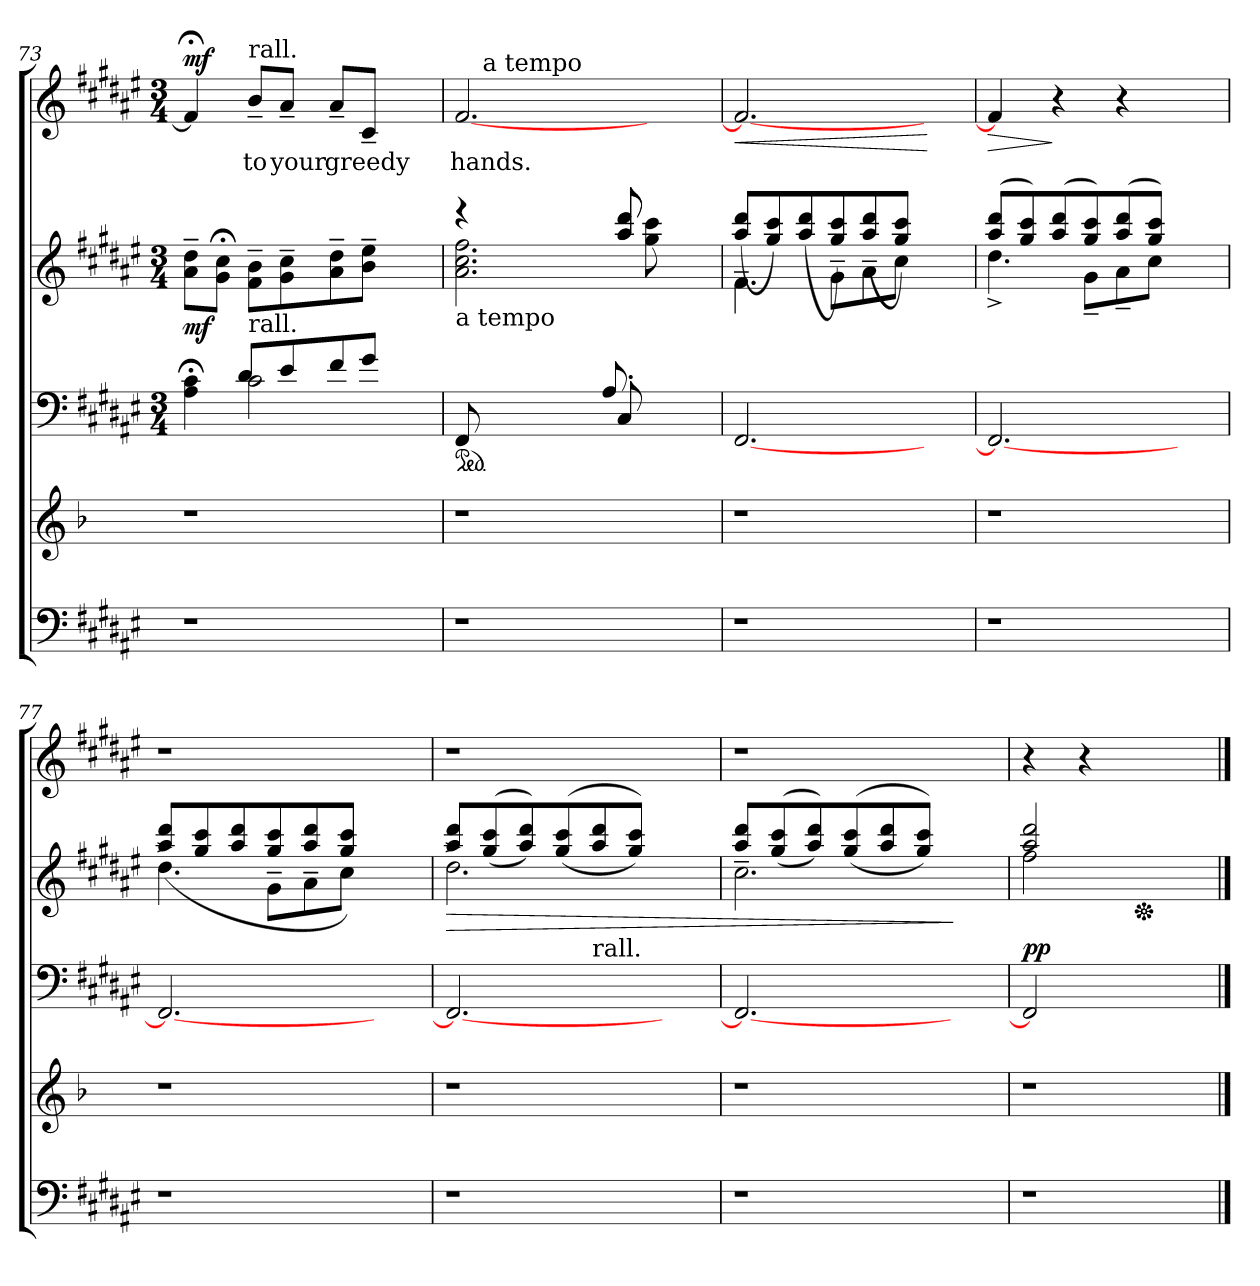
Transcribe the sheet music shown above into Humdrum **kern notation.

**kern	**kern	**kern	**kern	**dynam	**kern	**text	**dynam
*part4	*part3	*part2	*part2	*part2	*part1	*part1	*part1
*staff5	*staff4	*staff3	*staff2	*staff2/3	*staff1	*staff1	*staff1
*clefF4	*clefG2	*clefF4	*clefG2	*	*clefG2	*	*
*k[f#c#g#d#a#e#]	*k[b-]	*k[f#c#g#d#a#e#]	*k[f#c#g#d#a#e#]	*	*k[f#c#g#d#a#e#]	*	*
*F#:	*F:	*F#:	*F#:	*	*F#:	*	*
*	*	*M3/4	*M3/4	*	*M3/4	*	*
=73	=73	=73	=73	=73	=73	=73	=73
*	*	*^	*	*	*	*	*
!	!	!	!	!	!LO:DY:b	!	!	!LO:DY:a
1r	1r	4A#\; 4c#\;	4ryy	8a#\~> 8dd#\~>L	mf	4f#;/]	.	mf
.	.	.	.	8g#\;< 8cc#\;<J	.	.	.	.
!	!	!	!	!	!	!LO:TX:a:t=rall.	!	!
!	!	!LO:TX:a:t=rall.	!	!	!	!	!	!
!	!	!	!	!	!	!	!LO:LY:b	!
.	.	2c#\	8d#/L	8f#\~> 8b\~>L	.	8b~>/L	to	.
!	!	!	!	!	!	!	!LO:LY:b	!
.	.	.	8e#/	8g#\~> 8cc#\~>	.	8a#~</J	your	.
!	!	!	!	!	!	!	!LO:LY:b	!
.	.	.	8f#/	8a#\~> 8dd#\~>	.	8a#~</L	greedy	.
.	.	.	8g#/J	8b\~> 8ee#\~>J	.	8c#~</J	.	.
.	.	4ryy	4ryy	4ryy	.	4ryy	.	.
!!LO:LB:g=z
=74	=74	=74	=74	=74	=74	=74	=74	=74
*	*	*ped	*	*	*	*	*	*
*	*	*	*	*^	*	*	*	*
*	*	*	*	*	*^	*	*	*	*
*	*	*	*	*	*	*^	*	*	*	*
!	!	!	!	!LO:TX:b:t=a tempo	!	!	!	!	!	!	!
!	!	!	!	!	!	!	!	!	!	!LO:LY:b	!
*	*	*	*	*	*	*	*	*	*^	*	*
1r	1r	8FF#/	2ryy	4reee	2.a#\ 2.cc#\ 2.ff#\	2ryy	2ryy	.	[<2.f#/	16.ryy	hands.	.
!	!	!	!	!	!	!	!	!	!	!LO:TX:a:t=a tempo	!	!
.	.	.	.	.	.	.	.	.	.	2ryy	.	.
.	.	2ryy	.	.	.	.	.	.	.	.	.	.
.	.	.	.	4.ryy	.	.	.	.	.	.	.	.
.	.	.	8ryy	.	.	8ryy	8ryy	.	.	.	.	.
.	.	.	.	.	.	.	.	.	.	4ryy	.	.
.	.	8C#'>/	8A#/	8aa#/ 8ddd#/	.	(<8aa#/ 8ddd#/	8gg#\ 8ccc#\	.	.	.	.	.
.	.	4ryy	4ryy	4ryy	4ryy	4ryy	4ryy	.	4ryy	.	.	.
.	.	.	.	.	.	.	.	.	.	8ryy	.	.
.	.	.	.	.	.	.	.	.	.	32ryy	.	.
=75	=75	=75	=75	=75	=75	=75	=75	=75	=75	=75	=75	=75
!	!	!LO:TX:a:t=molto accelerando	!	!	!	!	!	!	!	!	!	!
!	!	!	!	!	!	!	!	!	!	!	!	!LO:HP:b
*	*	*v	*v	*	*	*	*	*	*v	*v	*	*
*	*	*	*	*v	*v	*v	*	*	*	*
1r	1r	[<2.FF#/)	4.f#~<\	(<8aa#/ 8ddd#/L	.	2.f#/_	.	<
.	.	.	.	8gg#/ 8ccc#/)	.	.	.	.
.	.	.	.	(<8aa#/ 8ddd#/	.	.	.	.
.	.	.	8g#~<\L	8gg#/ 8ccc#/)	.	.	.	.
.	.	.	8a#~<\	(<8aa#/ 8ddd#/	.	.	.	.
.	.	.	8cc#\J	8gg#/ 8ccc#/J)	.	.	.	.
.	.	4ryy	4ryy	4ryy	.	4ryy	.	[
=76	=76	=76	=76	=76	=76	=76	=76	=76
!	!	!	!	!	!	!	!	!LO:HP:b
1r	1r	2.FF#/_	(<8aa#/ 8ddd#/L	4.dd#^<\	.	4f#/]	.	>
.	.	.	8gg#/ 8ccc#/)	.	.	.	.	.
.	.	.	(<8aa#/ 8ddd#/	.	.	4r	.	]
.	.	.	8gg#/ 8ccc#/)	8g#~<\L	.	.	.	.
.	.	.	(<8aa#/ 8ddd#/	8a#~<\	.	4r	.	.
.	.	.	8gg#/ 8ccc#/J)	8cc#\J	.	.	.	.
.	.	4ryy	4ryy	4ryy	.	4ryy	.	.
=77	=77	=77	=77	=77	=77	=77	=77	=77
!	!	!	!	!	!	!LO:N:vis=1	!	!
1r	1r	2.FF#/_	4.dd#^<\	(<8aa#/ 8ddd#/L	.	2.r	.	.
.	.	.	.	8gg#/ 8ccc#/	.	.	.	.
.	.	.	.	8aa#/ 8ddd#/	.	.	.	.
.	.	.	8g#~<\L	8gg#/ 8ccc#/	.	.	.	.
.	.	.	8a#~<\	8aa#/ 8ddd#/	.	.	.	.
.	.	.	8cc#\J	8gg#/ 8ccc#/J)	.	.	.	.
.	.	4ryy	4ryy	4ryy	.	4ryy	.	.
=78	=78	=78	=78	=78	=78	=78	=78	=78
!	!	!	!	!	!LO:HP:b	!LO:N:vis=1	!	!
*	*	*^	*	*	*	*	*	*
1r	1r	2.FF#/_	2ryy	2.dd#^<\	8aa#/ 8ddd#/L	>	2.r	.	.
.	.	.	.	.	(<(>8gg#/ 8ccc#/	.	.	.	.
.	.	.	.	.	8aa#/ 8ddd#/))	.	.	.	.
.	.	.	.	.	(>(<8gg#/ 8ccc#/	.	.	.	.
!	!	!	!LO:TX:a:t=rall.	!	!	!	!	!	!
.	.	.	2ryy	.	8aa#/ 8ddd#/	.	.	.	.
.	.	.	.	.	8gg#/ 8ccc#/J))	.	.	.	.
.	.	4ryy	.	4ryy	4ryy	.	4ryy	.	.
=79	=79	=79	=79	=79	=79	=79	=79	=79	=79
!	!	!	!	!	!	!	!LO:N:vis=1	!	!
*	*	*v	*v	*	*	*	*	*	*
1r	1r	2.FF#/_	2.cc#~<\	8aa#/ 8ddd#/L	.	2.r	.	.
.	.	.	.	(<(>8gg#/ 8ccc#/	.	.	.	.
.	.	.	.	8aa#/ 8ddd#/))	.	.	.	.
.	.	.	.	(>(<8gg#/ 8ccc#/	.	.	.	.
.	.	.	.	8aa#/ 8ddd#/	.	.	.	.
.	.	.	.	8gg#/ 8ccc#/J))	.	.	.	.
.	.	4ryy	4ryy	4ryy	]	4ryy	.	.
=80	=80	=80	=80	=80	=80	=80	=80	=80
!	!	!	!	!	!LO:DY:a=2	!	!	!
1r	1r	2FF#/]	2ff#~<\	2aa#/ 2ddd#/	pp	4r	.	.
.	.	.	.	.	.	4r	.	.
*	*	*	*Xped	*	*	*	*	*
.	.	2ryy	2ryy	2ryy	.	2ryy	.	.
*	*	*	*v	*v	*	*	*	*
==	==	==	==	==	==	==	==
*-	*-	*-	*-	*-	*-	*-	*-
